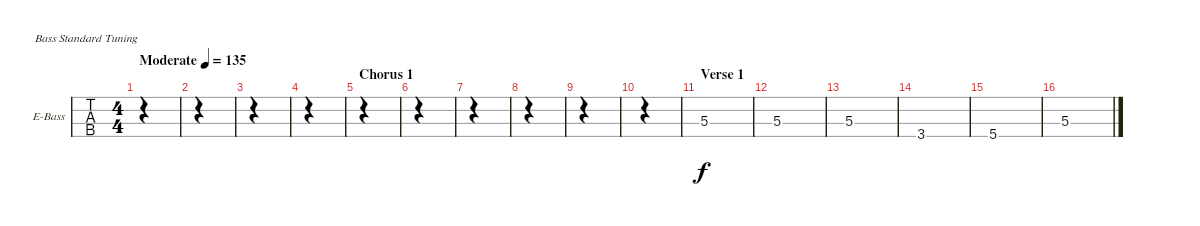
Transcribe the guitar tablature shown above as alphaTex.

\bracketExtendMode groupsimilarinstruments
\firstSystemTrackNameOrientation horizontal
\otherSystemsTrackNameOrientation horizontal
\chordDiagramsInScore
\track ("Bass" "E-Bass") {instrument electricbassfinger}
\staff {tabs}
\tuning (G2 D2 A1 E1)
\ts (4 4)
\tempo (135 "Moderate")
\clef f4
\scale
0.485477
\ks c
|
\scale
0.257261 |
\scale
0.257261 |
\scale
0.333333 |
\section ("" "Chorus 1")
\scale
0.333333 |
\scale
0.333333 |
\scale
0.333333 |
\beaming (8 2 2 2 2)
\scale
0.333333 |
\scale
0.333333 |
\scale
0.333333 |
\section ("" "Verse 1")
\scale
0.333333 5.3.1 |
\scale
0.333333 5.3.1 |
\scale
0.333333 5.3.1 |
\scale
0.333333 3.4.1 |
\scale
0.333333 5.4.1 |
\scale
0.333333 5.3.1
